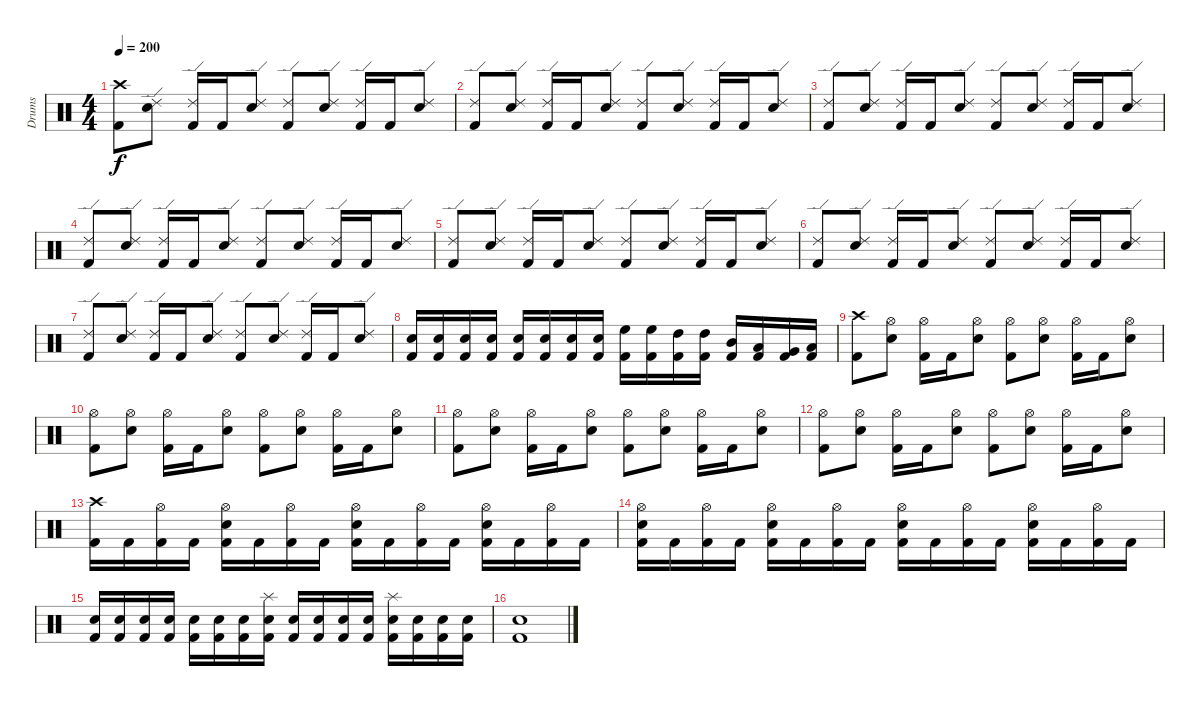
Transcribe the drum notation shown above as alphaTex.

\track ("Drums" "Drums") {instrument percussion}
\staff {score}
\articulation defaults
\ts (4 4)
\section ("" "")
\tempo 200
\clef neutral
\ks c
("Kick (hit) 2" "Crash high (hit)").8{dy f} ("Snare (hit) 2" "Ride (edge) 2").8 ("Kick (hit) 2" "Ride (edge) 2").16 "Kick (hit) 2".16 ("Snare (hit) 2" "Ride (edge) 2").8 ("Kick (hit) 2" "Ride (edge) 2").8 ("Snare (hit) 2" "Ride (edge) 2").8 ("Kick (hit) 2" "Ride (edge) 2").16 "Kick (hit) 2".16 ("Snare (hit) 2" "Ride (edge) 2").8 |
("Kick (hit) 2" "Ride (edge) 2").8 ("Snare (hit) 2" "Ride (edge) 2").8 ("Kick (hit) 2" "Ride (edge) 2").16 "Kick (hit) 2".16 ("Snare (hit) 2" "Ride (edge) 2").8 ("Kick (hit) 2" "Ride (edge) 2").8 ("Snare (hit) 2" "Ride (edge) 2").8 ("Kick (hit) 2" "Ride (edge) 2").16 "Kick (hit) 2".16 ("Snare (hit) 2" "Ride (edge) 2").8 |
("Kick (hit) 2" "Ride (edge) 2").8 ("Snare (hit) 2" "Ride (edge) 2").8 ("Kick (hit) 2" "Ride (edge) 2").16 "Kick (hit) 2".16 ("Snare (hit) 2" "Ride (edge) 2").8 ("Kick (hit) 2" "Ride (edge) 2").8 ("Snare (hit) 2" "Ride (edge) 2").8 ("Kick (hit) 2" "Ride (edge) 2").16 "Kick (hit) 2".16 ("Snare (hit) 2" "Ride (edge) 2").8 |
("Kick (hit) 2" "Ride (edge) 2").8 ("Snare (hit) 2" "Ride (edge) 2").8 ("Kick (hit) 2" "Ride (edge) 2").16 "Kick (hit) 2".16 ("Snare (hit) 2" "Ride (edge) 2").8 ("Kick (hit) 2" "Ride (edge) 2").8 ("Snare (hit) 2" "Ride (edge) 2").8 ("Kick (hit) 2" "Ride (edge) 2").16 "Kick (hit) 2".16 ("Snare (hit) 2" "Ride (edge) 2").8 |
("Kick (hit) 2" "Ride (edge) 2").8 ("Snare (hit) 2" "Ride (edge) 2").8 ("Kick (hit) 2" "Ride (edge) 2").16 "Kick (hit) 2".16 ("Snare (hit) 2" "Ride (edge) 2").8 ("Kick (hit) 2" "Ride (edge) 2").8 ("Snare (hit) 2" "Ride (edge) 2").8 ("Kick (hit) 2" "Ride (edge) 2").16 "Kick (hit) 2".16 ("Snare (hit) 2" "Ride (edge) 2").8 |
("Kick (hit) 2" "Ride (edge) 2").8 ("Snare (hit) 2" "Ride (edge) 2").8 ("Kick (hit) 2" "Ride (edge) 2").16 "Kick (hit) 2".16 ("Snare (hit) 2" "Ride (edge) 2").8 ("Kick (hit) 2" "Ride (edge) 2").8 ("Snare (hit) 2" "Ride (edge) 2").8 ("Kick (hit) 2" "Ride (edge) 2").16 "Kick (hit) 2".16 ("Snare (hit) 2" "Ride (edge) 2").8 |
("Kick (hit) 2" "Ride (edge) 2").8 ("Snare (hit) 2" "Ride (edge) 2").8 ("Kick (hit) 2" "Ride (edge) 2").16 "Kick (hit) 2".16 ("Snare (hit) 2" "Ride (edge) 2").8 ("Kick (hit) 2" "Ride (edge) 2").8 ("Snare (hit) 2" "Ride (edge) 2").8 ("Kick (hit) 2" "Ride (edge) 2").16 "Kick (hit) 2".16 ("Snare (hit) 2" "Ride (edge) 2").8 |
("Kick (hit) 2" "Snare (hit) 2").16 ("Kick (hit) 2" "Snare (hit) 2").16 ("Kick (hit) 2" "Snare (hit) 2").16 ("Kick (hit) 2" "Snare (hit) 2").16 ("Kick (hit) 2" "Snare (hit) 2").16 ("Kick (hit) 2" "Snare (hit) 2").16 ("Kick (hit) 2" "Snare (hit) 2").16 ("Kick (hit) 2" "Snare (hit) 2").16 ("Kick (hit) 2" "High Floor Tom (hit)").16 ("Kick (hit) 2" "High Floor Tom (hit)").16 ("Kick (hit) 2" "High Tom (hit)").16 ("Kick (hit) 2" "High Tom (hit)").16 ("Kick (hit) 2" "Mid Tom (hit)").16 ("Kick (hit) 2" "Low Tom (hit)").16 ("Kick (hit) 2" "Very Low Tom (hit)").16 ("Kick (hit) 2" "Low Floor Tom (hit)").16 |
\section ("" "")
("Kick (hit) 2" "Crash high (hit)").8 ("Snare (hit) 2" "Hi-Hat (open)").8 ("Kick (hit) 2" "Hi-Hat (open)").16 "Kick (hit) 2".16 ("Snare (hit) 2" "Hi-Hat (open)").8 ("Kick (hit) 2" "Hi-Hat (open)").8 ("Snare (hit) 2" "Hi-Hat (open)").8 ("Kick (hit) 2" "Hi-Hat (open)").16 "Kick (hit) 2".16 ("Snare (hit) 2" "Hi-Hat (open)").8 |
("Kick (hit) 2" "Hi-Hat (open)").8 ("Snare (hit) 2" "Hi-Hat (open)").8 ("Kick (hit) 2" "Hi-Hat (open)").16 "Kick (hit) 2".16 ("Snare (hit) 2" "Hi-Hat (open)").8 ("Kick (hit) 2" "Hi-Hat (open)").8 ("Snare (hit) 2" "Hi-Hat (open)").8 ("Kick (hit) 2" "Hi-Hat (open)").16 "Kick (hit) 2".16 ("Snare (hit) 2" "Hi-Hat (open)").8 |
("Kick (hit) 2" "Hi-Hat (open)").8 ("Snare (hit) 2" "Hi-Hat (open)").8 ("Kick (hit) 2" "Hi-Hat (open)").16 "Kick (hit) 2".16 ("Snare (hit) 2" "Hi-Hat (open)").8 ("Kick (hit) 2" "Hi-Hat (open)").8 ("Snare (hit) 2" "Hi-Hat (open)").8 ("Kick (hit) 2" "Hi-Hat (open)").16 "Kick (hit) 2".16 ("Snare (hit) 2" "Hi-Hat (open)").8 |
("Kick (hit) 2" "Hi-Hat (open)").8 ("Snare (hit) 2" "Hi-Hat (open)").8 ("Kick (hit) 2" "Hi-Hat (open)").16 "Kick (hit) 2".16 ("Snare (hit) 2" "Hi-Hat (open)").8 ("Kick (hit) 2" "Hi-Hat (open)").8 ("Snare (hit) 2" "Hi-Hat (open)").8 ("Kick (hit) 2" "Hi-Hat (open)").16 "Kick (hit) 2".16 ("Snare (hit) 2" "Hi-Hat (open)").8 |
("Kick (hit) 2" "Crash high (hit)").16 "Kick (hit) 2".16 ("Kick (hit) 2" "Hi-Hat (open)").16 "Kick (hit) 2".16 ("Kick (hit) 2" "Snare (hit) 2" "Hi-Hat (open)").16 "Kick (hit) 2".16 ("Kick (hit) 2" "Hi-Hat (open)").16 "Kick (hit) 2".16 ("Kick (hit) 2" "Snare (hit) 2" "Hi-Hat (open)").16 "Kick (hit) 2".16 ("Kick (hit) 2" "Hi-Hat (open)").16 "Kick (hit) 2".16 ("Kick (hit) 2" "Snare (hit) 2" "Hi-Hat (open)").16 "Kick (hit) 2".16 ("Kick (hit) 2" "Hi-Hat (open)").16 "Kick (hit) 2".16 |
("Kick (hit) 2" "Snare (hit) 2" "Hi-Hat (open)").16 "Kick (hit) 2".16 ("Kick (hit) 2" "Hi-Hat (open)").16 "Kick (hit) 2".16 ("Kick (hit) 2" "Snare (hit) 2" "Hi-Hat (open)").16 "Kick (hit) 2".16 ("Kick (hit) 2" "Hi-Hat (open)").16 "Kick (hit) 2".16 ("Kick (hit) 2" "Snare (hit) 2" "Hi-Hat (open)").16 "Kick (hit) 2".16 ("Kick (hit) 2" "Hi-Hat (open)").16 "Kick (hit) 2".16 ("Kick (hit) 2" "Snare (hit) 2" "Hi-Hat (open)").16 "Kick (hit) 2".16 ("Kick (hit) 2" "Hi-Hat (open)").16 "Kick (hit) 2".16 |
("Kick (hit) 2" "Snare (hit) 2").16 ("Kick (hit) 2" "Snare (hit) 2").16 ("Kick (hit) 2" "Snare (hit) 2").16 ("Kick (hit) 2" "Snare (hit) 2").16 ("Kick (hit) 2" "Snare (hit) 2").16 ("Kick (hit) 2" "Snare (hit) 2").16 ("Kick (hit) 2" "Snare (hit) 2").16 ("Kick (hit) 2" "Snare (hit) 2" "Splash (hit)").16 ("Kick (hit) 2" "Snare (hit) 2").16 ("Kick (hit) 2" "Snare (hit) 2").16 ("Kick (hit) 2" "Snare (hit) 2").16 ("Kick (hit) 2" "Snare (hit) 2").16 ("Kick (hit) 2" "Snare (hit) 2" "Splash (hit)").16 ("Kick (hit) 2" "Snare (hit) 2").16 ("Kick (hit) 2" "Snare (hit) 2").16 ("Kick (hit) 2" "Snare (hit) 2").16 |
("Kick (hit) 2" "Snare (hit) 2").1
